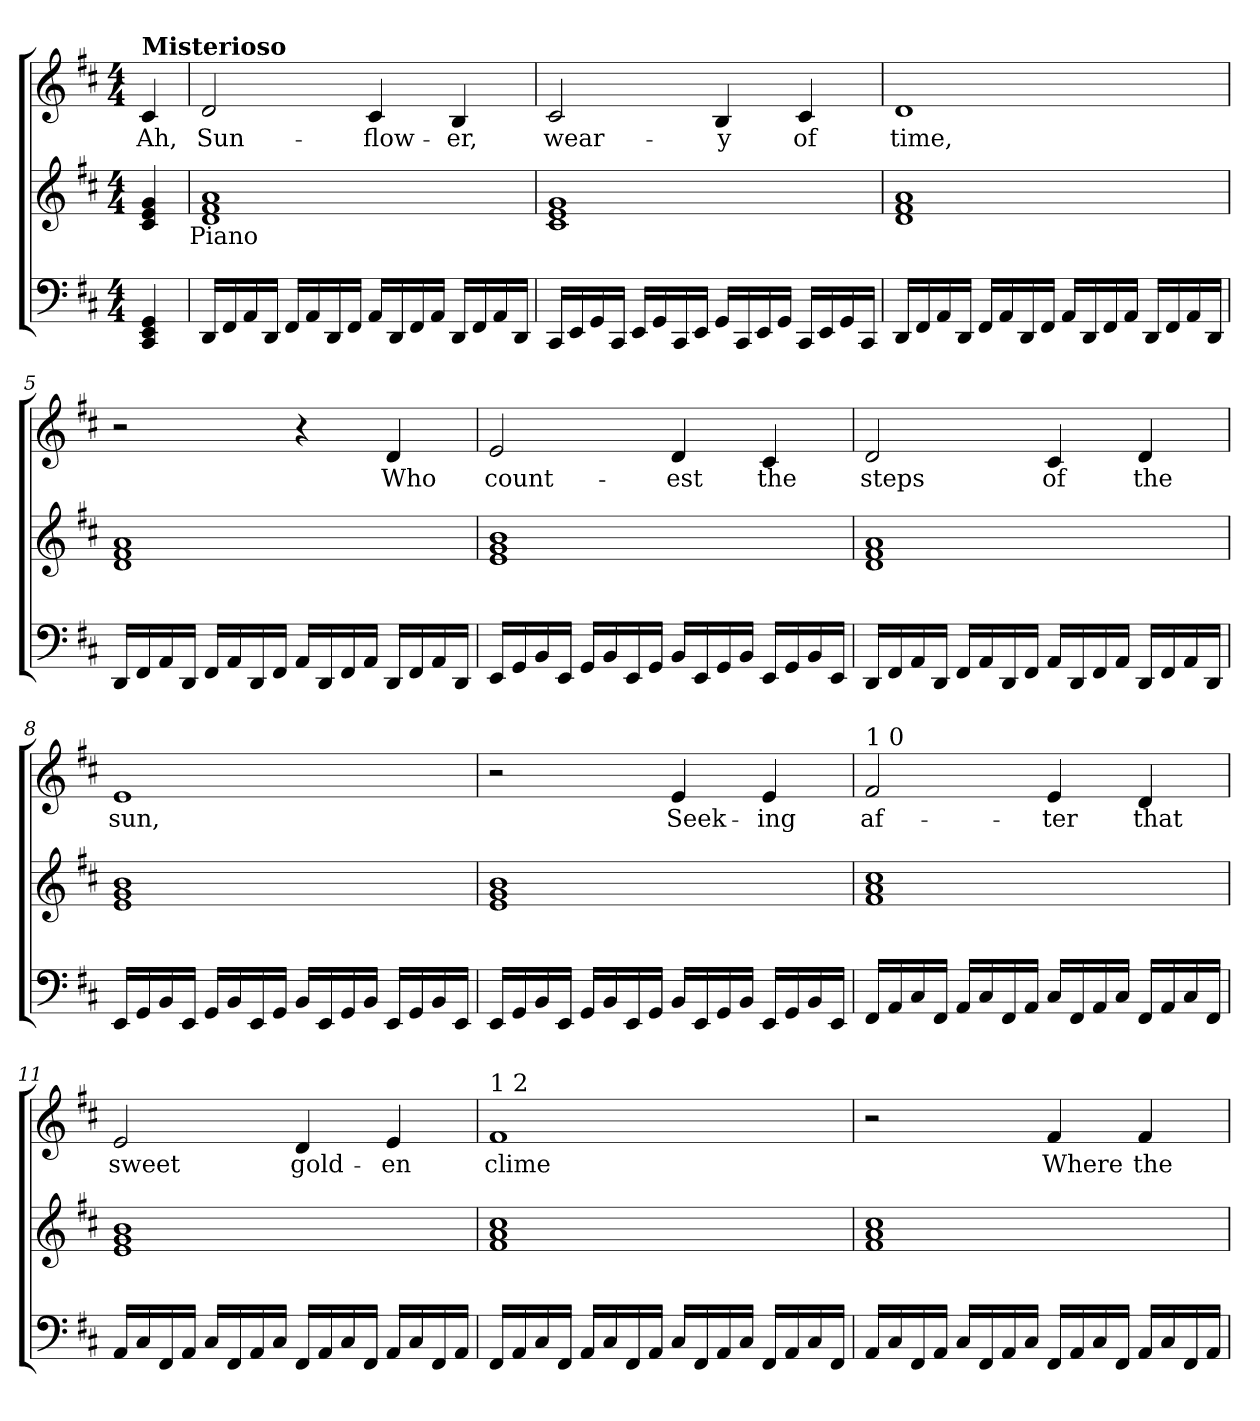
**kern	**kern	**kern	**text
*part2	*part2	*part1	*part1
*staff3	*staff2	*staff1	*staff1
*clefF4	*clefG2	*clefG2	*
*k[f#c#]	*k[f#c#]	*k[f#c#]	*
*D:	*D:	*D:	*
*M4/4	*M4/4	*M4/4	*
=1	=1	=1	=1
!	!	!LO:TX:a:B:t=Misterioso	!
!	!	!	!LO:LY:b
4CC#/ 4EE/ 4GG/	4c#/ 4e/ 4g/	4c#/	Ah,
!	!LO:TX:b:t=Piano	!	!
=2	=2	=2	=2
*	*	*MM120	*
!	!	!	!LO:LY:b
16DD/LL	1d 1f# 1a	2d/	Sun-
16FF#/	.	.	.
16AA/	.	.	.
16DD/JJ	.	.	.
16FF#/LL	.	.	.
16AA/	.	.	.
16DD/	.	.	.
16FF#/JJ	.	.	.
!	!	!	!LO:LY:b
16AA/LL	.	4c#/	-flow-
16DD/	.	.	.
16FF#/	.	.	.
16AA/JJ	.	.	.
!	!	!	!LO:LY:b
16DD/LL	.	4B/	-er,
16FF#/	.	.	.
16AA/	.	.	.
16DD/JJ	.	.	.
=3	=3	=3	=3
!	!	!	!LO:LY:b
16CC#/LL	1c# 1e 1g	2c#/	wear-
16EE/	.	.	.
16GG/	.	.	.
16CC#/JJ	.	.	.
16EE/LL	.	.	.
16GG/	.	.	.
16CC#/	.	.	.
16EE/JJ	.	.	.
!	!	!	!LO:LY:b
16GG/LL	.	4B/	-y
16CC#/	.	.	.
16EE/	.	.	.
16GG/JJ	.	.	.
!	!	!	!LO:LY:b
16CC#/LL	.	4c#/	of
16EE/	.	.	.
16GG/	.	.	.
16CC#/JJ	.	.	.
!!LO:LB:g=z
=4	=4	=4	=4
!	!	!	!LO:LY:b
16DD/LL	1d 1f# 1a	1d	time,
16FF#/	.	.	.
16AA/	.	.	.
16DD/JJ	.	.	.
16FF#/LL	.	.	.
16AA/	.	.	.
16DD/	.	.	.
16FF#/JJ	.	.	.
16AA/LL	.	.	.
16DD/	.	.	.
16FF#/	.	.	.
16AA/JJ	.	.	.
16DD/LL	.	.	.
16FF#/	.	.	.
16AA/	.	.	.
16DD/JJ	.	.	.
=5	=5	=5	=5
16DD/LL	1d 1f# 1a	2r	.
16FF#/	.	.	.
16AA/	.	.	.
16DD/JJ	.	.	.
16FF#/LL	.	.	.
16AA/	.	.	.
16DD/	.	.	.
16FF#/JJ	.	.	.
16AA/LL	.	4r	.
16DD/	.	.	.
16FF#/	.	.	.
16AA/JJ	.	.	.
!	!	!	!LO:LY:b
16DD/LL	.	4d/	Who
16FF#/	.	.	.
16AA/	.	.	.
16DD/JJ	.	.	.
!!LO:LB:g=z
=6	=6	=6	=6
!	!	!	!LO:LY:b
16EE/LL	1e 1g 1b	2e/	count-
16GG/	.	.	.
16BB/	.	.	.
16EE/JJ	.	.	.
16GG/LL	.	.	.
16BB/	.	.	.
16EE/	.	.	.
16GG/JJ	.	.	.
!	!	!	!LO:LY:b
16BB/LL	.	4d/	-est
16EE/	.	.	.
16GG/	.	.	.
16BB/JJ	.	.	.
!	!	!	!LO:LY:b
16EE/LL	.	4c#/	the
16GG/	.	.	.
16BB/	.	.	.
16EE/JJ	.	.	.
=7	=7	=7	=7
!	!	!	!LO:LY:b
16DD/LL	1d 1f# 1a	2d/	steps
16FF#/	.	.	.
16AA/	.	.	.
16DD/JJ	.	.	.
16FF#/LL	.	.	.
16AA/	.	.	.
16DD/	.	.	.
16FF#/JJ	.	.	.
!	!	!	!LO:LY:b
16AA/LL	.	4c#/	of
16DD/	.	.	.
16FF#/	.	.	.
16AA/JJ	.	.	.
!	!	!	!LO:LY:b
16DD/LL	.	4d/	the
16FF#/	.	.	.
16AA/	.	.	.
16DD/JJ	.	.	.
!!LO:PB:g=z
=8	=8	=8	=8
!	!	!	!LO:LY:b
16EE/LL	1e 1g 1b	1e	sun,
16GG/	.	.	.
16BB/	.	.	.
16EE/JJ	.	.	.
16GG/LL	.	.	.
16BB/	.	.	.
16EE/	.	.	.
16GG/JJ	.	.	.
16BB/LL	.	.	.
16EE/	.	.	.
16GG/	.	.	.
16BB/JJ	.	.	.
16EE/LL	.	.	.
16GG/	.	.	.
16BB/	.	.	.
16EE/JJ	.	.	.
=9	=9	=9	=9
16EE/LL	1e 1g 1b	2r	.
16GG/	.	.	.
16BB/	.	.	.
16EE/JJ	.	.	.
16GG/LL	.	.	.
16BB/	.	.	.
16EE/	.	.	.
16GG/JJ	.	.	.
!	!	!	!LO:LY:b
16BB/LL	.	4e/	Seek-
16EE/	.	.	.
16GG/	.	.	.
16BB/JJ	.	.	.
!	!	!	!LO:LY:b
16EE/LL	.	4e/	-ing
16GG/	.	.	.
16BB/	.	.	.
16EE/JJ	.	.	.
!!LO:LB:g=z
=10	=10	=10	=10
!	!	!LO:TX:a:t=1 0	!
!	!	!	!LO:LY:b
16FF#/LL	1f# 1a 1cc#	2f#/	af-
16AA/	.	.	.
16C#/	.	.	.
16FF#/JJ	.	.	.
16AA/LL	.	.	.
16C#/	.	.	.
16FF#/	.	.	.
16AA/JJ	.	.	.
!	!	!	!LO:LY:b
16C#/LL	.	4e/	-ter
16FF#/	.	.	.
16AA/	.	.	.
16C#/JJ	.	.	.
!	!	!	!LO:LY:b
16FF#/LL	.	4d/	that
16AA/	.	.	.
16C#/	.	.	.
16FF#/JJ	.	.	.
=11	=11	=11	=11
!	!	!	!LO:LY:b
16AA/LL	1e 1g 1b	2e/	sweet
16C#/	.	.	.
16FF#/	.	.	.
16AA/JJ	.	.	.
16C#/LL	.	.	.
16FF#/	.	.	.
16AA/	.	.	.
16C#/JJ	.	.	.
!	!	!	!LO:LY:b
16FF#/LL	.	4d/	gold-
16AA/	.	.	.
16C#/	.	.	.
16FF#/JJ	.	.	.
!	!	!	!LO:LY:b
16AA/LL	.	4e/	-en
16C#/	.	.	.
16FF#/	.	.	.
16AA/JJ	.	.	.
!!LO:LB:g=z
=12	=12	=12	=12
!	!	!LO:TX:a:t=1 2	!
!	!	!	!LO:LY:b
16FF#/LL	1f# 1a 1cc#	1f#	clime
16AA/	.	.	.
16C#/	.	.	.
16FF#/JJ	.	.	.
16AA/LL	.	.	.
16C#/	.	.	.
16FF#/	.	.	.
16AA/JJ	.	.	.
16C#/LL	.	.	.
16FF#/	.	.	.
16AA/	.	.	.
16C#/JJ	.	.	.
16FF#/LL	.	.	.
16AA/	.	.	.
16C#/	.	.	.
16FF#/JJ	.	.	.
=13	=13	=13	=13
16AA/LL	1f# 1a 1cc#	2r	.
16C#/	.	.	.
16FF#/	.	.	.
16AA/JJ	.	.	.
16C#/LL	.	.	.
16FF#/	.	.	.
16AA/	.	.	.
16C#/JJ	.	.	.
!	!	!	!LO:LY:b
16FF#/LL	.	4f#/	Where
16AA/	.	.	.
16C#/	.	.	.
16FF#/JJ	.	.	.
!	!	!	!LO:LY:b
16AA/LL	.	4f#/	the
16C#/	.	.	.
16FF#/	.	.	.
16AA/JJ	.	.	.
=	=	=	=
*-	*-	*-	*-
